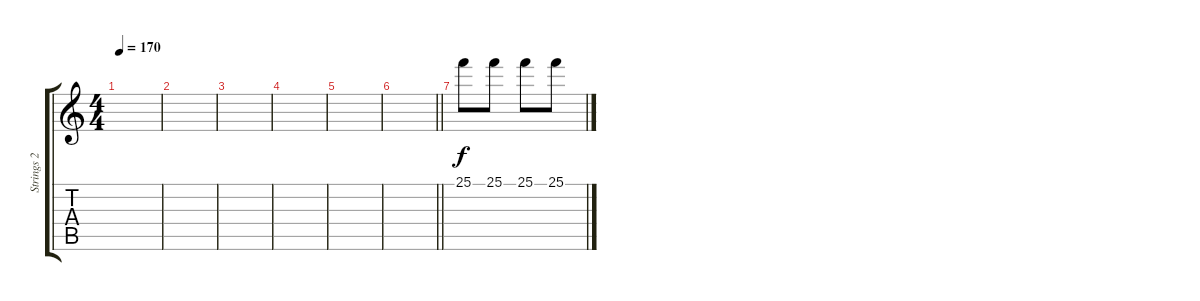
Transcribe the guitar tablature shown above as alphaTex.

\track ("Strings 2" "Strings 2") {instrument stringensemble1}
\staff {score tabs}
\tuning (E4 B3 G3 D3 A2 E2) {hide}
\ts (4 4)
\tempo 170
\clef g2
\ks c
|
|
|
|
|
\barLineRight lightlight
|
25.1.8 25.1.8 25.1.8 25.1.8
